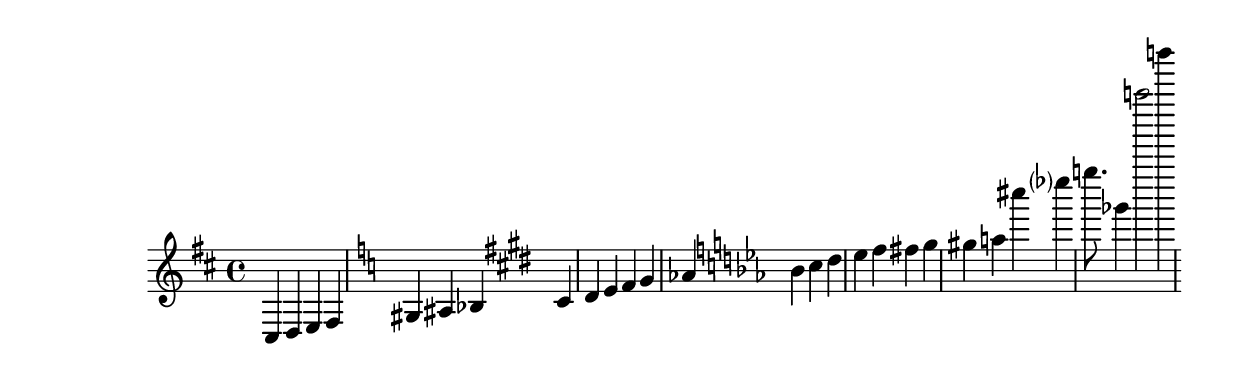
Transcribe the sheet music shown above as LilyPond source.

\version "2.18.2"

\book {
  \header {
  }

  \bookpart {
    <<
    \new Staff = Staff \with { }
    \context Staff = Staff {
      \relative c {
        \key d \major
        cis4 d e fis
        \key a \minor
        gis ais bes
        \key cis \minor
        cis dis e fis gis aes
        \key ees \major
        bes c d ees f fis g gis a
        %{accidental flags%}
        cis'! ees? g!8.
        %{alternative accidental/octave order%}
        ges,4 a'''2 b'4
      }
    }
    >>
  }
}
